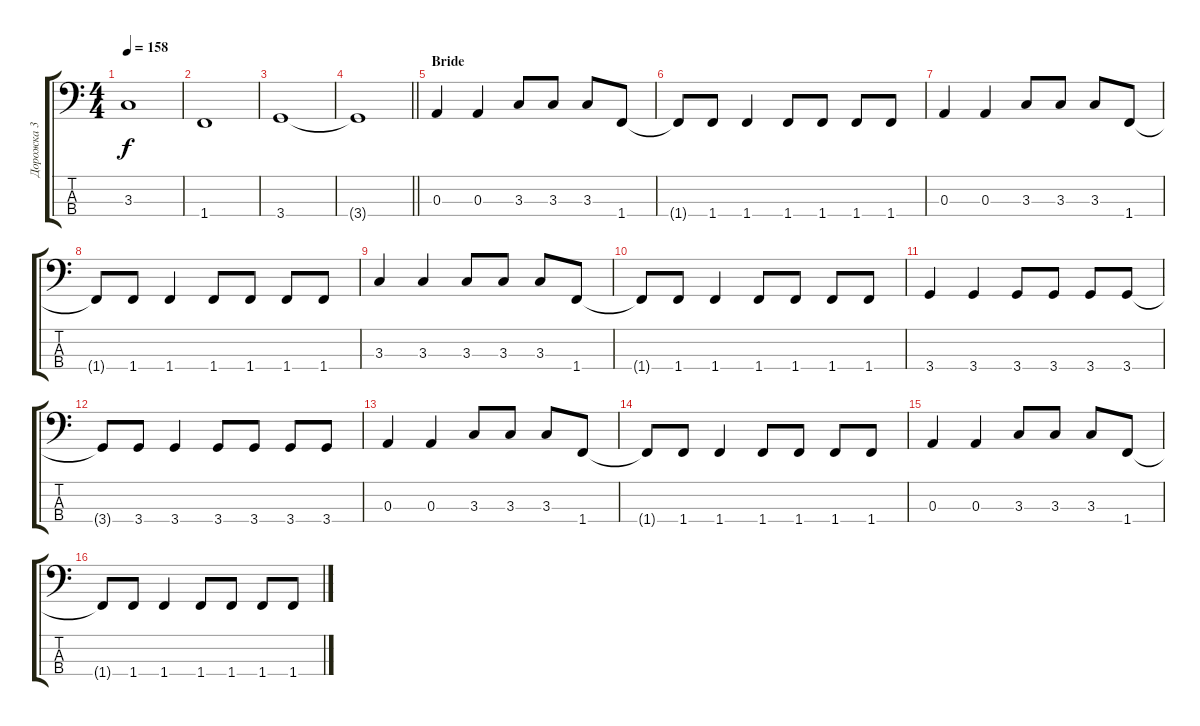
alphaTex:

\track ("Дорожка 3" "Дорожка 3") {instrument electricbassfinger}
\staff {score tabs}
\tuning (G2 D2 A1 E1) {hide}
\ts (4 4)
\tempo 158
\clef f4
\ks c
3.3.1{dy f} |
1.4.1 |
3.4.1 |
\barLineRight lightlight
3.4{t}.1 |
\section ("" "Bride")
0.3.4 0.3.4 3.3.8 3.3.8 3.3.8 1.4.8 |
1.4{t}.8 1.4.8 1.4.4 1.4.8 1.4.8 1.4.8 1.4.8 |
0.3.4 0.3.4 3.3.8 3.3.8 3.3.8 1.4.8 |
1.4{t}.8 1.4.8 1.4.4 1.4.8 1.4.8 1.4.8 1.4.8 |
3.3.4 3.3.4 3.3.8 3.3.8 3.3.8 1.4.8 |
1.4{t}.8 1.4.8 1.4.4 1.4.8 1.4.8 1.4.8 1.4.8 |
3.4.4 3.4.4 3.4.8 3.4.8 3.4.8 3.4.8 |
3.4{t}.8 3.4.8 3.4.4 3.4.8 3.4.8 3.4.8 3.4.8 |
0.3.4 0.3.4 3.3.8 3.3.8 3.3.8 1.4.8 |
1.4{t}.8 1.4.8 1.4.4 1.4.8 1.4.8 1.4.8 1.4.8 |
0.3.4 0.3.4 3.3.8 3.3.8 3.3.8 1.4.8 |
1.4{t}.8 1.4.8 1.4.4 1.4.8 1.4.8 1.4.8 1.4.8
